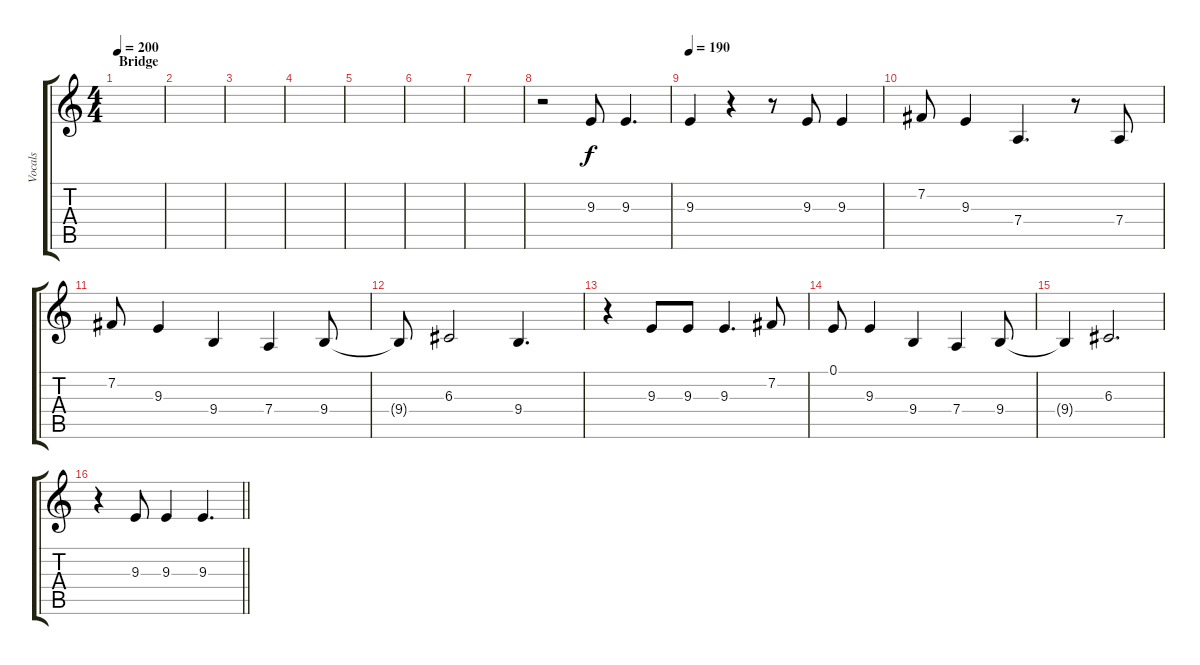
\track ("Vocals" "Vocals") {instrument altosax}
\staff {score tabs}
\tuning (E4 B3 G3 D3 A2 E2) {hide}
\ts (4 4)
\section ("" "Bridge")
\tempo 200
\clef g2
\ks c
|
|
|
|
|
|
|
r.2 9.3.8 9.3.4{d} |
\tempo 190
9.3.4 r.4 r.8 9.3.8 9.3.4 |
7.2.8 9.3.4 7.4.4{d} r.8 7.4.8 |
7.2.8 9.3.4 9.4.4 7.4.4 9.4.8 |
9.4{t}.8 6.3.2 9.4.4{d} |
r.4 9.3.8 9.3.8 9.3.4{d} 7.2.8 |
0.1.8 9.3.4 9.4.4 7.4.4 9.4.8 |
9.4{t}.4 6.3.2{d} |
\barLineRight lightlight
r.4 9.3.8 9.3.4 9.3.4{d}
